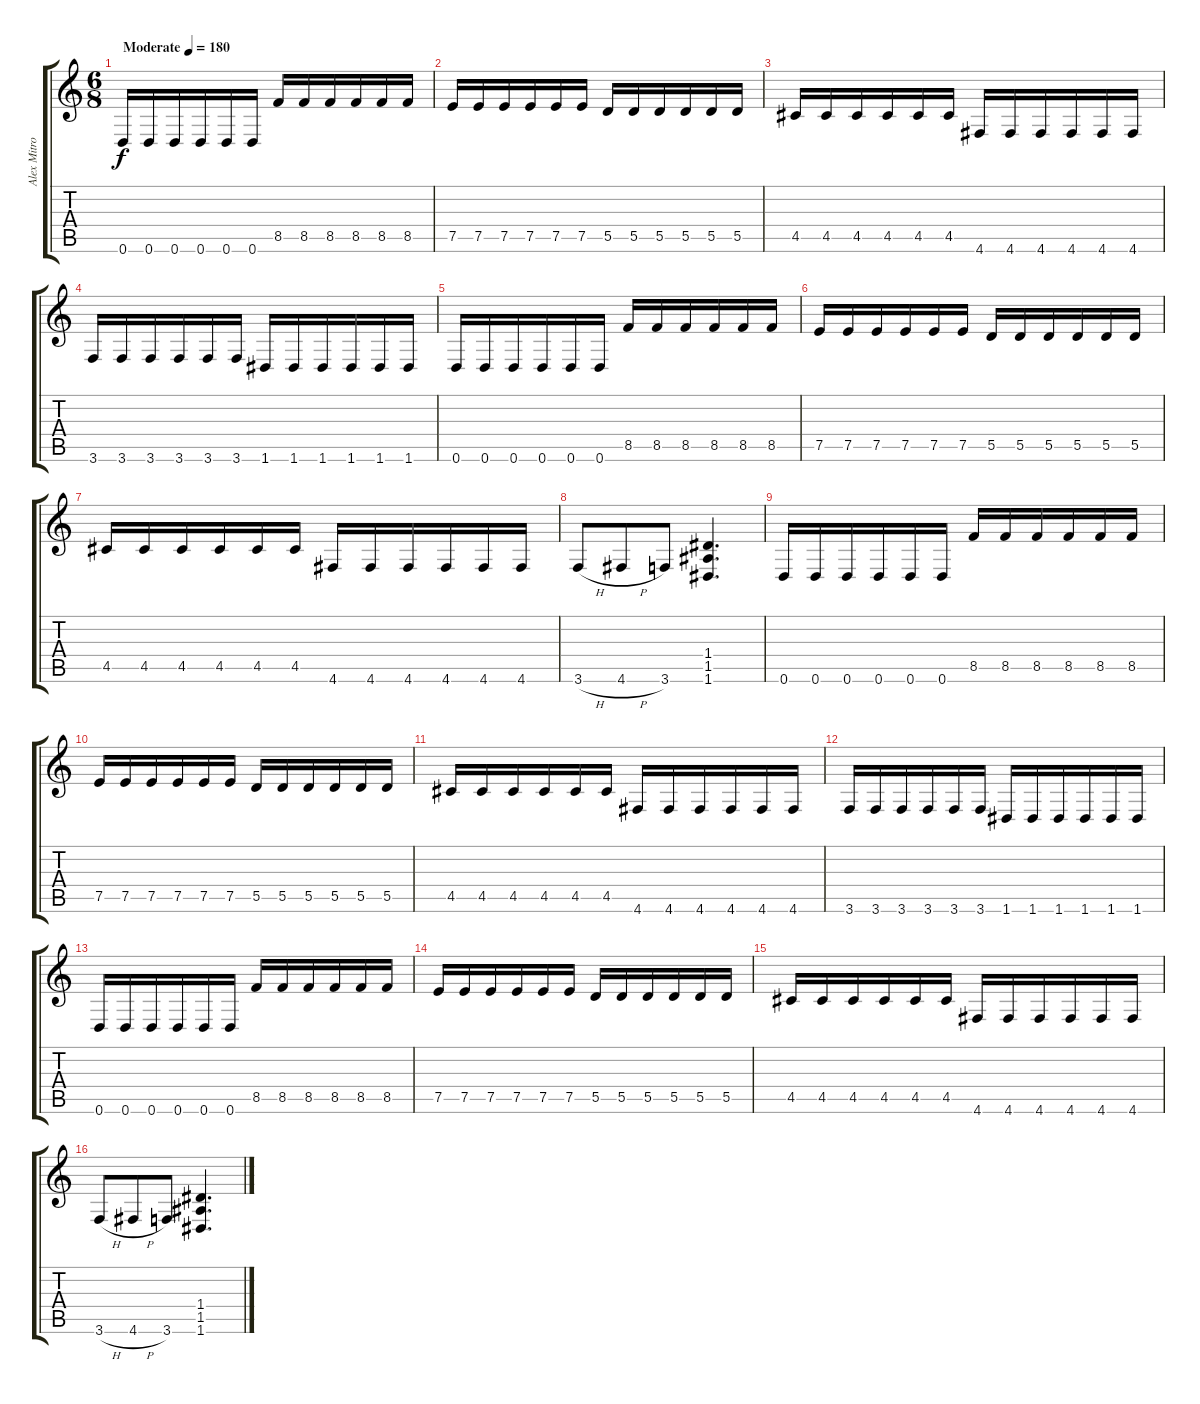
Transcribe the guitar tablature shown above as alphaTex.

\track ("Alex Mitroff" "Alex Mitro") {instrument overdrivenguitar}
\staff {score tabs}
\tuning (E4 B3 G3 D3 A2 D2) {hide}
\ts (6 8)
\tempo (180 "Moderate")
\clef g2
\ks c
0.6.16{dy f instrument overdrivenguitar} 0.6.16 0.6.16 0.6.16 0.6.16 0.6.16 8.5.16 8.5.16 8.5.16 8.5.16 8.5.16 8.5.16 |
7.5.16 7.5.16 7.5.16 7.5.16 7.5.16 7.5.16 5.5.16 5.5.16 5.5.16 5.5.16 5.5.16 5.5.16 |
4.5.16 4.5.16 4.5.16 4.5.16 4.5.16 4.5.16 4.6.16 4.6.16 4.6.16 4.6.16 4.6.16 4.6.16 |
3.6.16 3.6.16 3.6.16 3.6.16 3.6.16 3.6.16 1.6.16 1.6.16 1.6.16 1.6.16 1.6.16 1.6.16 |
0.6.16 0.6.16 0.6.16 0.6.16 0.6.16 0.6.16 8.5.16 8.5.16 8.5.16 8.5.16 8.5.16 8.5.16 |
7.5.16 7.5.16 7.5.16 7.5.16 7.5.16 7.5.16 5.5.16 5.5.16 5.5.16 5.5.16 5.5.16 5.5.16 |
4.5.16 4.5.16 4.5.16 4.5.16 4.5.16 4.5.16 4.6.16 4.6.16 4.6.16 4.6.16 4.6.16 4.6.16 |
3.6{h}.8 4.6{h}.8 3.6.8 (1.4 1.5 1.6).4{d} |
0.6.16 0.6.16 0.6.16 0.6.16 0.6.16 0.6.16 8.5.16 8.5.16 8.5.16 8.5.16 8.5.16 8.5.16 |
7.5.16 7.5.16 7.5.16 7.5.16 7.5.16 7.5.16 5.5.16 5.5.16 5.5.16 5.5.16 5.5.16 5.5.16 |
4.5.16 4.5.16 4.5.16 4.5.16 4.5.16 4.5.16 4.6.16 4.6.16 4.6.16 4.6.16 4.6.16 4.6.16 |
3.6.16 3.6.16 3.6.16 3.6.16 3.6.16 3.6.16 1.6.16 1.6.16 1.6.16 1.6.16 1.6.16 1.6.16 |
0.6.16 0.6.16 0.6.16 0.6.16 0.6.16 0.6.16 8.5.16 8.5.16 8.5.16 8.5.16 8.5.16 8.5.16 |
7.5.16 7.5.16 7.5.16 7.5.16 7.5.16 7.5.16 5.5.16 5.5.16 5.5.16 5.5.16 5.5.16 5.5.16 |
4.5.16 4.5.16 4.5.16 4.5.16 4.5.16 4.5.16 4.6.16 4.6.16 4.6.16 4.6.16 4.6.16 4.6.16 |
3.6{h}.8 4.6{h}.8 3.6.8 (1.4 1.5 1.6).4{d}
